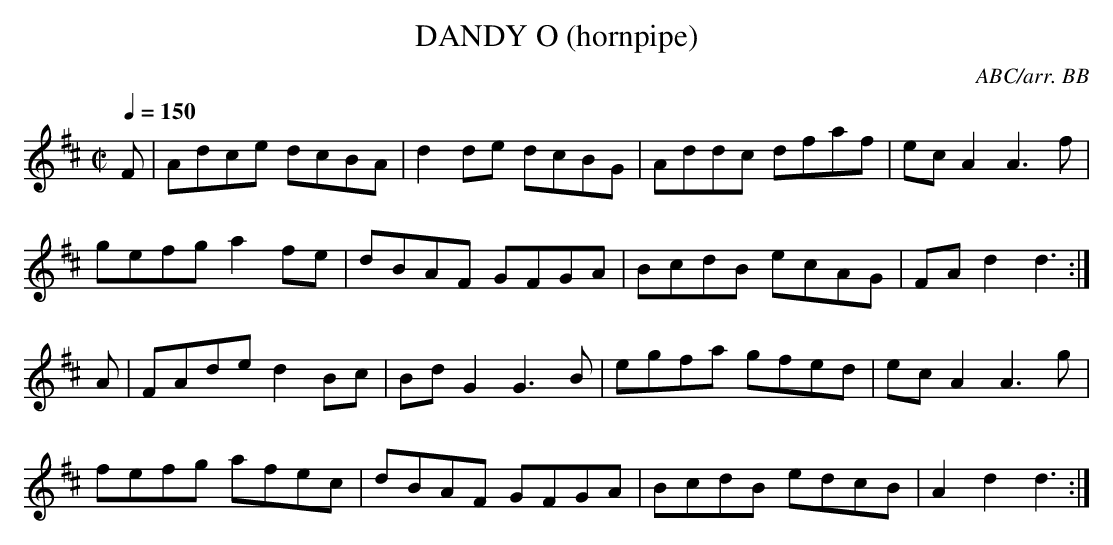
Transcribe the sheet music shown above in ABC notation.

X:1
T:DANDY O (hornpipe)
C:ABC/arr. BB
tune this is, so I'm calling hornpipe. This tune reminds
me of a song called "The Maid of Fife" (not Irish!)
Y:"Irish"
Q:1/4=150
M:C|
L:1/8
K:D
F|Adce dcBA|d2de dcBG|Addc dfaf|ecA2 A3f|
gefg a2fe|dBAF GFGA|BcdB ecAG|FA d2 d3 :|
A|FAde d2Bc|Bd G2 G3B|egfa gfed|ecA2 A3g|
fefg afec|dBAF GFGA|BcdB edcB|A2d2 d3 :|
